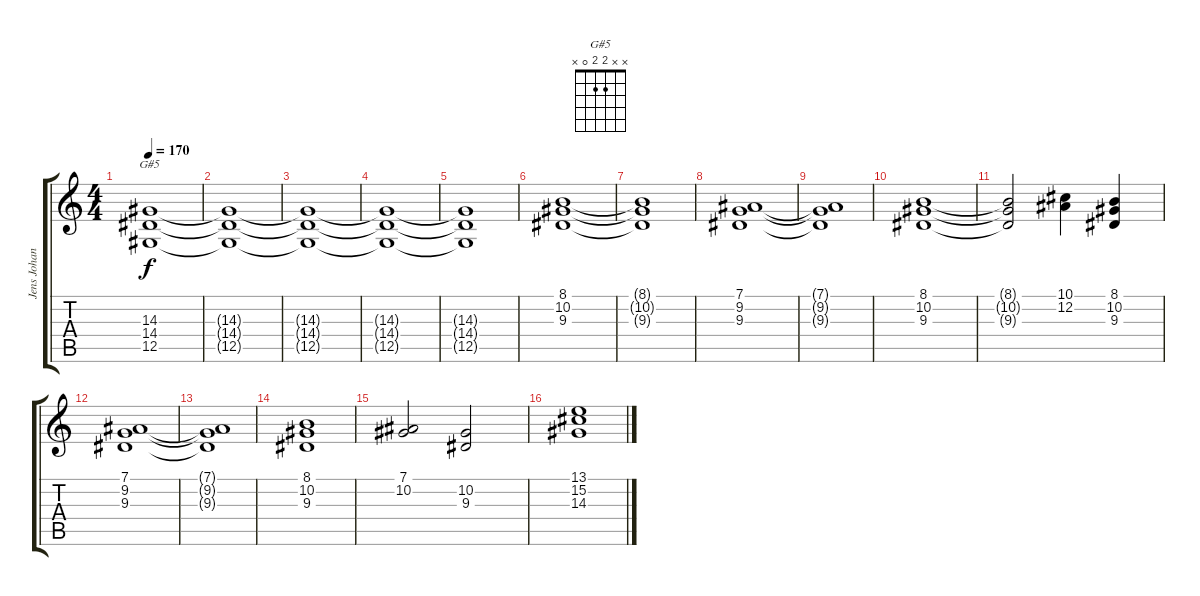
\track ("Jens Johansson (Rhythm Keyboard)" "Jens Johan") {instrument choiraahs}
\staff {score tabs}
\tuning (Eb4 Bb3 Gb3 Db3 Ab2 Eb2) {hide}
\chord ("G#5" x x 2 2 0 x)
\ts (4 4)
\tempo 170
\clef g2
\ks c
(14.3 14.4 12.5).1{ch "G#5" dy f} |
(14.3{t} 14.4{t} 12.5{t}).1 |
(14.3{t} 14.4{t} 12.5{t}).1 |
(14.3{t} 14.4{t} 12.5{t}).1 |
(14.3{t} 14.4{t} 12.5{t}).1 |
(8.1 10.2 9.3).1 |
(8.1{t} 10.2{t} 9.3{t}).1 |
(7.1 9.2 9.3).1 |
(7.1{t} 9.2{t} 9.3{t}).1 |
(8.1 10.2 9.3).1 |
(8.1{t} 10.2{t} 9.3{t}).2 (10.1 12.2).4 (8.1 10.2 9.3).4 |
(7.1 9.2 9.3).1 |
(7.1{t} 9.2{t} 9.3{t}).1 |
(8.1 10.2 9.3).1 |
(7.1 10.2).2 (10.2 9.3).2 |
(13.1 15.2 14.3).1
